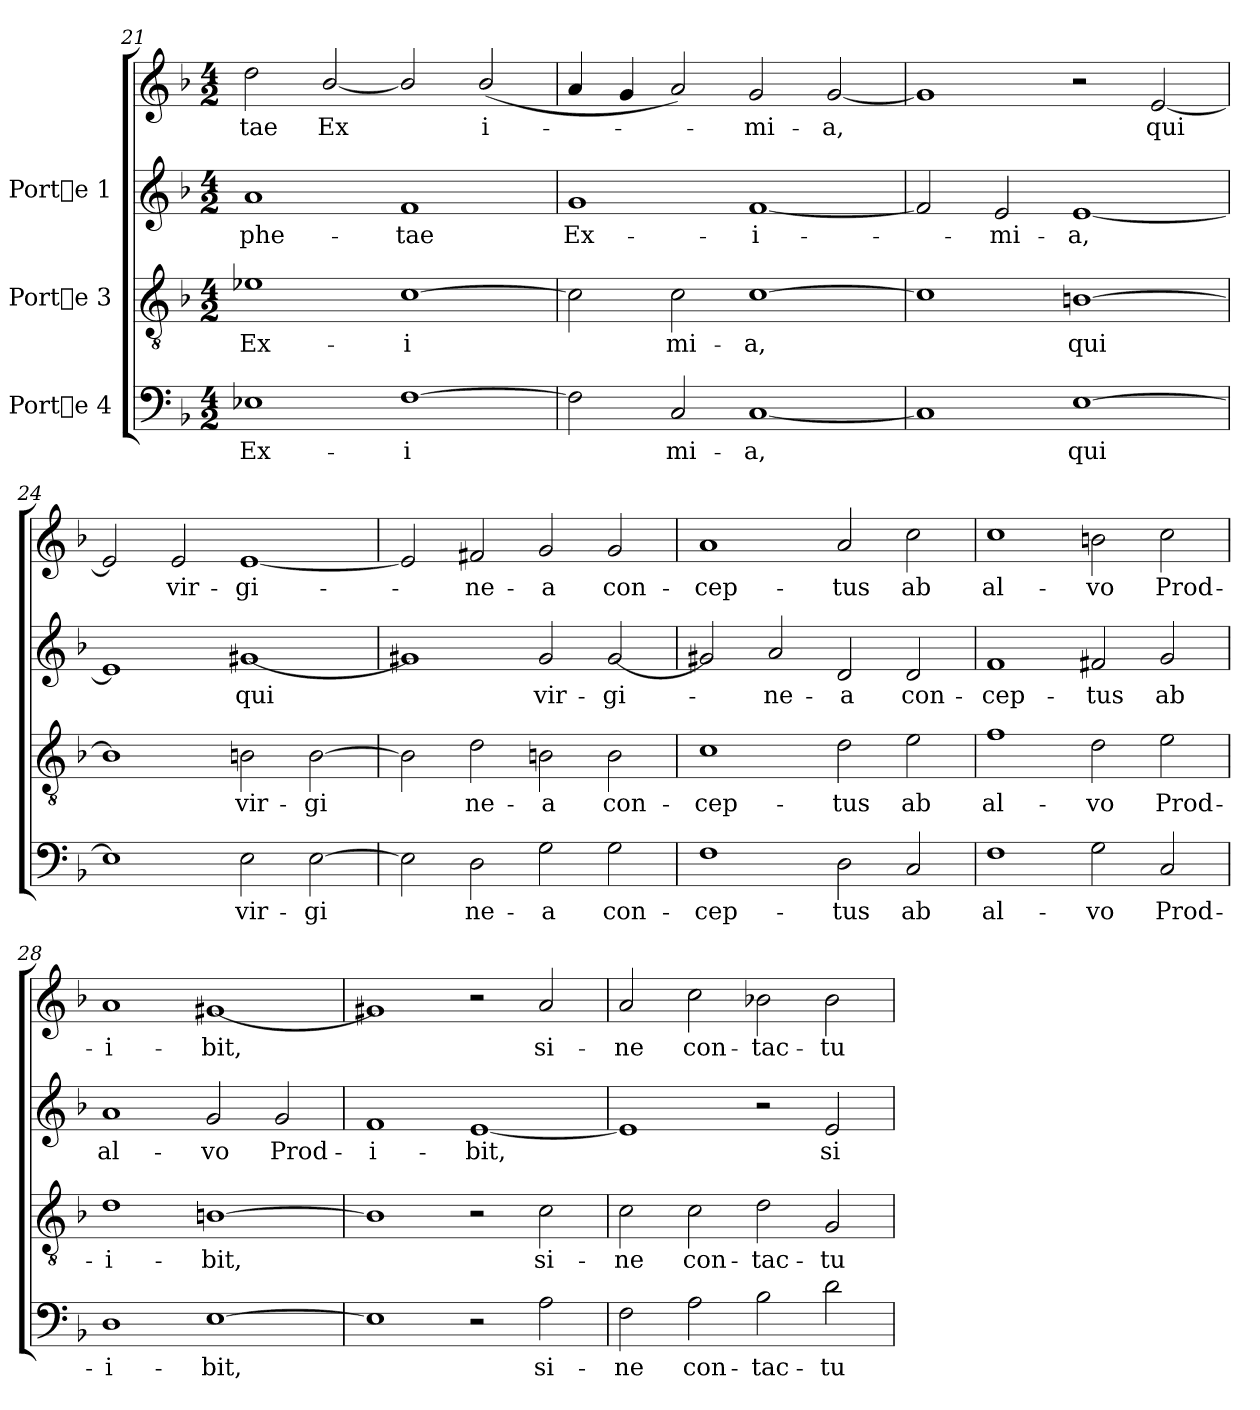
**kern	**text	**kern	**text	**kern	**text	**kern	**text
*part3	*part3	*part2	*part2	*part1	*part1	*part1	*part1
*staff4	*staff4	*staff3	*staff3	*staff2	*staff2	*staff1	*staff1
*I"Porte 4	*	*I"Porte 3	*	*I"Porte 1	*	*	*
*clefF4	*	*clefGv2	*	*clefG2	*	*clefG2	*
*k[b-]	*	*k[b-]	*	*k[b-]	*	*k[b-]	*
*F:	*	*F:	*	*F:	*	*F:	*
*M4/2	*	*M4/2	*	*M4/2	*	*M4/2	*
=21	=21	=21	=21	=21	=21	=21	=21
!	!LO:LY:b:cj	!	!LO:LY:b:cj	!	!LO:LY:b:cj	!	!LO:LY:b:cj
1E-X	Ex-	1e-X	Ex-	1a	-phe-	2dd\	-tae
!	!	!	!	!	!	!	!LO:LY:b:cj
.	.	.	.	.	.	[<2b-/	Ex-
!	!LO:LY:b:cj	!	!LO:LY:b:cj	!	!LO:LY:b:cj	!	!LO:LY:b:cj
[>1F	-i-	[>1c	-i-	1f	-tae	2b-/]	-
!	!	!	!	!	!	!	!LO:LY:b:cj
.	.	.	.	.	.	(<2b-/	i-
=22	=22	=22	=22	=22	=22	=22	=22
!	!LO:LY:b:cj	!	!LO:LY:b:cj	!	!LO:LY:b:cj	!	!LO:LY:b:cj
2F\]	-	2c\]	-	1g	Ex-	4a/	.
!	!	!	!	!	!	!	!LO:LY:b:cj
.	.	.	.	.	.	4g/	.
!	!LO:LY:b:cj	!	!LO:LY:b:cj	!	!	!	!LO:LY:b:cj
2C/	mi-	2c\	mi-	.	.	2a/)	.
!	!LO:LY:b:cj	!	!LO:LY:b:cj	!	!LO:LY:b:cj	!	!LO:LY:b:cj
[<1C	-a,	[>1c	-a,	[<1f	-i-	2g/	mi-
!	!	!	!	!	!	!	!LO:LY:b:cj
.	.	.	.	.	.	[<2g/	-a,
!!LO:LB:g=z
=23	=23	=23	=23	=23	=23	=23	=23
!	!LO:LY:b:cj	!	!LO:LY:b:cj	!	!LO:LY:b:cj	!	!LO:LY:b:cj
1C]	.	1c]	.	2f/]	.	1g]	-
!	!	!	!	!	!LO:LY:b:cj	!	!
.	.	.	.	2e/	mi-	.	.
!	!LO:LY:b:cj	!	!LO:LY:b:cj	!	!LO:LY:b:cj	!	!
[>1E	qui	[>1Bn	qui	[<1e	-a,	2r	.
!	!	!	!	!	!	!	!LO:LY:b:cj
.	.	.	.	.	.	[<2e/	qui
=24	=24	=24	=24	=24	=24	=24	=24
!	!LO:LY:b:cj	!	!LO:LY:b:cj	!	!LO:LY:b:cj	!	!LO:LY:b:cj
1E]	.	1Bn]	.	1e]	-	2e/]	.
!	!	!	!	!	!	!	!LO:LY:b:cj
.	.	.	.	.	.	2e/	vir-
!	!LO:LY:b:cj	!	!LO:LY:b:cj	!	!LO:LY:b:cj	!	!LO:LY:b:cj
2E\	vir-	2B\	vir-	[<1g#X	qui	[<1e	-gi-
!	!LO:LY:b:cj	!	!LO:LY:b:cj	!	!	!	!
[>2E\	-gi-	[>2B\	-gi-	.	.	.	.
=25	=25	=25	=25	=25	=25	=25	=25
!	!LO:LY:b:cj	!	!LO:LY:b:cj	!	!LO:LY:b:cj	!	!LO:LY:b:cj
2E\]	-	2Bn\]	-	1g#X]	-	2e/]	.
!	!LO:LY:b:cj	!	!LO:LY:b:cj	!	!	!	!LO:LY:b:cj
2D\	ne-	2d\	ne-	.	.	2f#X/	ne-
!	!LO:LY:b:cj	!	!LO:LY:b:cj	!	!LO:LY:b:cj	!	!LO:LY:b:cj
2G\	-a	2B\	-a	2g#/	vir-	2g/	-a
!	!LO:LY:b:cj	!	!LO:LY:b:cj	!	!LO:LY:b:cj	!	!LO:LY:b:cj
2G\	con-	2B\	con-	[<2g#/	-gi-	2g/	con-
=26	=26	=26	=26	=26	=26	=26	=26
!	!LO:LY:b:cj	!	!LO:LY:b:cj	!	!LO:LY:b:cj	!	!LO:LY:b:cj
1F	-cep-	1c	-cep-	2g#X/]	.	1a	-cep-
!	!	!	!	!	!LO:LY:b:cj	!	!
.	.	.	.	2a/	ne-	.	.
!	!LO:LY:b:cj	!	!LO:LY:b:cj	!	!LO:LY:b:cj	!	!LO:LY:b:cj
2D\	-tus	2d\	-tus	2d/	-a	2a/	-tus
!	!LO:LY:b:cj	!	!LO:LY:b:cj	!	!LO:LY:b:cj	!	!LO:LY:b:cj
2C/	ab	2e\	ab	2d/	con-	2cc\	ab
!!LO:PB:g=z
=27	=27	=27	=27	=27	=27	=27	=27
!	!LO:LY:b:cj	!	!LO:LY:b:cj	!	!LO:LY:b:cj	!	!LO:LY:b:cj
1F	al-	1f	al-	1f	-cep-	1cc	-al-
!	!LO:LY:b:cj	!	!LO:LY:b:cj	!	!LO:LY:b:cj	!	!LO:LY:b:cj
2G\	-vo	2d\	-vo	2f#X/	-tus	2bn\	-vo
!	!LO:LY:b:cj	!	!LO:LY:b:cj	!	!LO:LY:b:cj	!	!LO:LY:b:cj
2C/	Prod-	2e\	Prod-	2g/	ab	2cc\	Prod-
=28	=28	=28	=28	=28	=28	=28	=28
!	!LO:LY:b:cj	!	!LO:LY:b:cj	!	!LO:LY:b:cj	!	!LO:LY:b:cj
1D	-i-	1d	-i-	1a	al-	1a	i-
!	!LO:LY:b:cj	!	!LO:LY:b:cj	!	!LO:LY:b:cj	!	!LO:LY:b:cj
[>1E	-bit,	[>1Bn	-bit,	2g/	-vo	[<1g#X	-bit,
!	!	!	!	!	!LO:LY:b:cj	!	!
.	.	.	.	2g/	Prod-	.	.
=29	=29	=29	=29	=29	=29	=29	=29
!	!LO:LY:b:cj	!	!LO:LY:b:cj	!	!LO:LY:b:cj	!	!LO:LY:b:cj
1E]	.	1Bn]	.	1f	-i-	1g#X]	-
!	!	!	!	!	!LO:LY:b:cj	!	!
2r	.	2r	.	[<1e	-bit,	2r	.
!	!LO:LY:b:cj	!	!LO:LY:b:cj	!	!	!	!LO:LY:b:cj
2A\	si-	2c\	si-	.	.	2a/	si-
=30	=30	=30	=30	=30	=30	=30	=30
!	!LO:LY:b:cj	!	!LO:LY:b:cj	!	!LO:LY:b:cj	!	!LO:LY:b:cj
2F\	-ne	2c\	-ne	1e]	.	2a/	ne
!	!LO:LY:b:cj	!	!LO:LY:b:cj	!	!	!	!LO:LY:b:cj
2A\	con-	2c\	con-	.	.	2cc\	con-
!	!LO:LY:b:cj	!	!LO:LY:b:cj	!	!	!	!LO:LY:b:cj
2B-\	-tac-	2d\	-tac-	2r	.	2b-X\	-tac-
!	!LO:LY:b:cj	!	!LO:LY:b:cj	!	!LO:LY:b:cj	!	!LO:LY:b:cj
2d\	-tu	2G/	-tu	2e/	si-	2b-\	-tu
=	=	=	=	=	=	=	=
*-	*-	*-	*-	*-	*-	*-	*-
